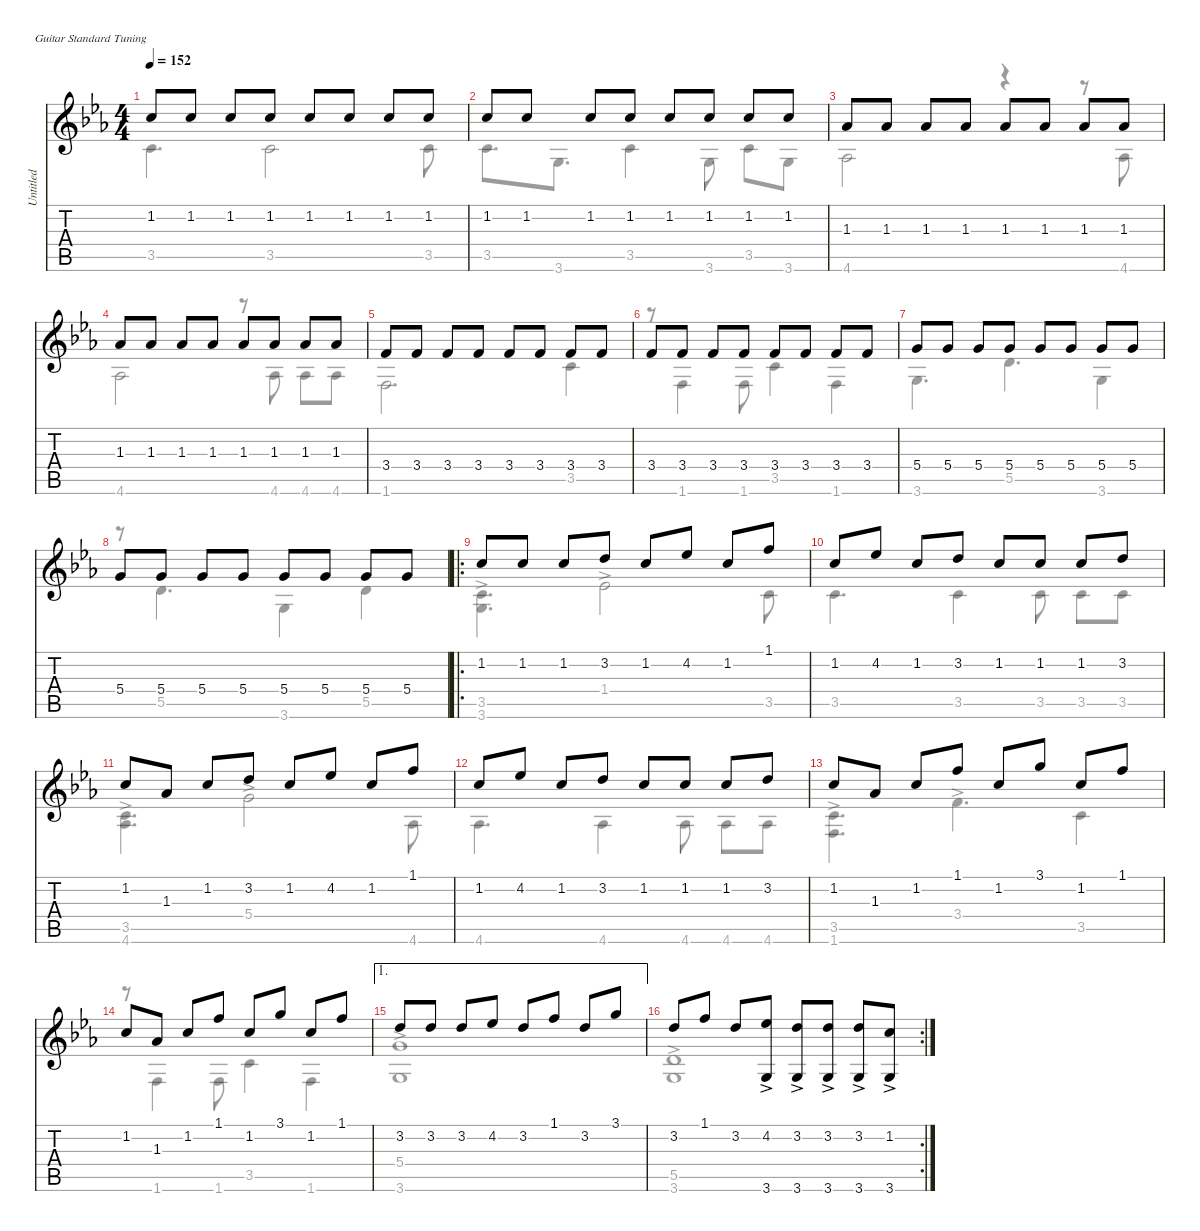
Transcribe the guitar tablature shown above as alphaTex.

\defaultSystemsLayout 4
\hideDynamics
\bracketExtendMode nobrackets
\otherSystemsTrackNameOrientation horizontal
\track ("Untitled" "Untitled") {instrument acousticguitarnylon}
\staff {score tabs}
\tuning (E4 B3 G3 D3 A2 E2)
\voice
\ts (4 4)
\tempo 152
\clef g2
\ks eb
1.2{acc forcenatural}.8{dy mf instrument acousticguitarnylon beam Up} 1.2{acc forcenatural}.8{beam Up} 1.2{acc forcenatural}.8{beam Up} 1.2{acc forcenatural}.8{beam Up} 1.2{acc forcenatural}.8{beam Up} 1.2{acc forcenatural}.8{beam Up} 1.2{acc forcenatural}.8{beam Up} 1.2{acc forcenatural}.8{beam Up} |
1.2{acc forcenatural}.8{beam Up} 1.2{acc forcenatural}.8{beam Up} 1.2{acc forcenatural}.8{beam Up} 1.2{acc forcenatural}.8{beam Up} 1.2{acc forcenatural}.8{beam Up} 1.2{acc forcenatural}.8{beam Up} 1.2{acc forcenatural}.8{beam Up} 1.2{acc forcenatural}.8{beam Up} |
1.3{acc b}.8{beam Up} 1.3{acc b}.8{beam Up} 1.3{acc b}.8{beam Up} 1.3{acc b}.8{beam Up} 1.3{acc b}.8{beam Up} 1.3{acc b}.8{beam Up} 1.3{acc b}.8{beam Up} 1.3{acc b}.8{beam Up} |
1.3{acc b}.8{beam Up} 1.3{acc b}.8{beam Up} 1.3{acc b}.8{beam Up} 1.3{acc b}.8{beam Up} 1.3{acc b}.8{beam Up} 1.3{acc b}.8{beam Up} 1.3{acc b}.8{beam Up} 1.3{acc b}.8{beam Up} |
3.4{acc forcenatural}.8{beam Up} 3.4{acc forcenatural}.8{beam Up} 3.4{acc forcenatural}.8{beam Up} 3.4{acc forcenatural}.8{beam Up} 3.4{acc forcenatural}.8{beam Up} 3.4{acc forcenatural}.8{beam Up} 3.4{acc forcenatural}.8{beam Up} 3.4{acc forcenatural}.8{beam Up} |
3.4{acc forcenatural}.8{beam Up} 3.4{acc forcenatural}.8{beam Up} 3.4{acc forcenatural}.8{beam Up} 3.4{acc forcenatural}.8{beam Up} 3.4{acc forcenatural}.8{beam Up} 3.4{acc forcenatural}.8{beam Up} 3.4{acc forcenatural}.8{beam Up} 3.4{acc forcenatural}.8{beam Up} |
5.4{acc forcenatural}.8{beam Up} 5.4{acc forcenatural}.8{beam Up} 5.4{acc forcenatural}.8{beam Up} 5.4{acc forcenatural}.8{beam Up} 5.4{acc forcenatural}.8{beam Up} 5.4{acc forcenatural}.8{beam Up} 5.4{acc forcenatural}.8{beam Up} 5.4{acc forcenatural}.8{beam Up} |
5.4{acc forcenatural}.8{beam Up} 5.4{acc forcenatural}.8{beam Up} 5.4{acc forcenatural}.8{beam Up} 5.4{acc forcenatural}.8{beam Up} 5.4{acc forcenatural}.8{beam Up} 5.4{acc forcenatural}.8{beam Up} 5.4{acc forcenatural}.8{beam Up} 5.4{acc forcenatural}.8{beam Up} |
\ro
1.2{acc forcenatural}.8{dy mp beam Up} 1.2{acc forcenatural}.8{beam Up} 1.2{acc forcenatural}.8{beam Up} 3.2{acc forcenatural}.8{beam Up} 1.2{acc forcenatural}.8{beam Up} 4.2{acc b}.8{beam Up} 1.2{acc forcenatural}.8{beam Up} 1.1{acc forcenatural}.8{beam Up} |
1.2{acc forcenatural}.8{beam Up} 4.2{acc b}.8{beam Up} 1.2{acc forcenatural}.8{beam Up} 3.2{acc forcenatural}.8{beam Up} 1.2{acc forcenatural}.8{beam Up} 1.2{acc forcenatural}.8{beam Up} 1.2{acc forcenatural}.8{beam Up} 3.2{acc forcenatural}.8{beam Up} |
1.2{acc forcenatural}.8{beam Up} 1.3{acc b}.8{beam Up} 1.2{acc forcenatural}.8{beam Up} 3.2{acc forcenatural}.8{beam Up} 1.2{acc forcenatural}.8{beam Up} 4.2{acc b}.8{beam Up} 1.2{acc forcenatural}.8{beam Up} 1.1{acc forcenatural}.8{beam Up} |
1.2{acc forcenatural}.8{beam Up} 4.2{acc b}.8{beam Up} 1.2{acc forcenatural}.8{beam Up} 3.2{acc forcenatural}.8{beam Up} 1.2{acc forcenatural}.8{beam Up} 1.2{acc forcenatural}.8{beam Up} 1.2{acc forcenatural}.8{beam Up} 3.2{acc forcenatural}.8{beam Up} |
1.2{acc forcenatural}.8{beam Up} 1.3{acc b}.8{beam Up} 1.2{acc forcenatural}.8{beam Up} 1.1{acc forcenatural}.8{beam Up} 1.2{acc forcenatural}.8{beam Up} 3.1{acc forcenatural}.8{beam Up} 1.2{acc forcenatural}.8{beam Up} 1.1{acc forcenatural}.8{beam Up} |
1.2{acc forcenatural}.8{beam Up} 1.3{acc b}.8{beam Up} 1.2{acc forcenatural}.8{beam Up} 1.1{acc forcenatural}.8{beam Up} 1.2{acc forcenatural}.8{beam Up} 3.1{acc forcenatural}.8{beam Up} 1.2{acc forcenatural}.8{beam Up} 1.1{acc forcenatural}.8{beam Up} |
\ae 1
3.2{acc forcenatural}.8{beam Up} 3.2{acc forcenatural}.8{beam Up} 3.2{acc forcenatural}.8{beam Up} 4.2{acc b}.8{beam Up} 3.2{acc forcenatural}.8{beam Up} 1.1{acc forcenatural}.8{beam Up} 3.2{acc forcenatural}.8{beam Up} 3.1{acc forcenatural}.8{beam Up} |
\rc 2
3.2{acc forcenatural}.8{beam Up} 1.1{acc forcenatural}.8{beam Up} 3.2{acc forcenatural}.8{beam Up} (4.2{ac acc b} 3.6{acc forcenatural}).8{beam Up} (3.2{ac acc forcenatural} 3.6{acc forcenatural}).8{beam Up} (3.2{ac acc forcenatural} 3.6{acc forcenatural}).8{beam Up} (3.2{ac acc forcenatural} 3.6{acc forcenatural}).8{beam Up} (1.2{ac acc forcenatural} 3.6{acc forcenatural}).8{beam Up}
\voice
\clef g2
\ottava regular
\simile none
\ks eb
3.5{acc forcenatural}.4{d dy mf beam Down} 3.5{acc forcenatural}.2{beam Down} 3.5{acc forcenatural}.8{beam Down} |
3.5{acc forcenatural}.8{d beam Down} 3.6{acc forcenatural}.8{d beam Down} 3.5{acc forcenatural}.4{beam Down} 3.6{acc forcenatural}.8{beam Down} 3.5{acc forcenatural}.8{beam Down} 3.6{acc forcenatural}.8{beam Down} |
4.6{acc b}.2{beam Down} r.4{beam Down} r.8{beam Down} 4.6{acc b}.8{beam Down} |
4.6{acc b}.2{beam Down} r.8{beam Down} 4.6{acc b}.8{beam Down} 4.6{acc b}.8{beam Down} 4.6{acc b}.8{beam Down} |
1.6{acc forcenatural}.2{d beam Down} 3.5{acc forcenatural}.4{beam Down} |
r.8{beam Down} 1.6{acc forcenatural}.4{beam Down} 1.6{acc forcenatural}.8{beam Down} 3.5{acc forcenatural}.4{beam Down} 1.6{acc forcenatural}.4{beam Down} |
3.6{acc forcenatural}.4{d beam Down} 5.5{acc forcenatural}.4{d beam Down} 3.6{acc forcenatural}.4{beam Down} |
r.8{beam Down} 5.5{acc forcenatural}.4{d beam Down} 3.6{acc forcenatural}.4{beam Down} 5.5{acc forcenatural}.4{beam Down} |
(3.5{acc forcenatural} 3.6{ac acc forcenatural}).4{d beam Down} 1.4{ac acc b}.2{beam Down} 3.5{acc forcenatural}.8{beam Down} |
3.5{acc forcenatural}.4{d beam Down} 3.5{acc forcenatural}.4{beam Down} 3.5{acc forcenatural}.8{beam Down} 3.5{acc forcenatural}.8{beam Down} 3.5{acc forcenatural}.8{beam Down} |
(3.5{acc forcenatural} 4.6{ac acc b}).4{d beam Down} 5.4{ac acc forcenatural}.2{beam Down} 4.6{acc b}.8{beam Down} |
4.6{acc b}.4{d beam Down} 4.6{acc b}.4{beam Down} 4.6{acc b}.8{beam Down} 4.6{acc b}.8{beam Down} 4.6{acc b}.8{beam Down} |
(3.5{ac acc forcenatural} 1.6{acc forcenatural}).4{d beam Down} 3.4{ac acc forcenatural}.4{d beam Down} 3.5{acc forcenatural}.4{beam Down} |
r.8{beam Down} 1.6{acc forcenatural}.4{beam Down} 1.6{acc forcenatural}.8{beam Down} 3.5{acc forcenatural}.4{beam Down} 1.6{acc forcenatural}.4{beam Down} |
(5.4{ac acc forcenatural} 3.6{acc forcenatural}).1{beam Down} |
(5.5{ac acc forcenatural} 3.6{acc forcenatural}).1{beam Down}
